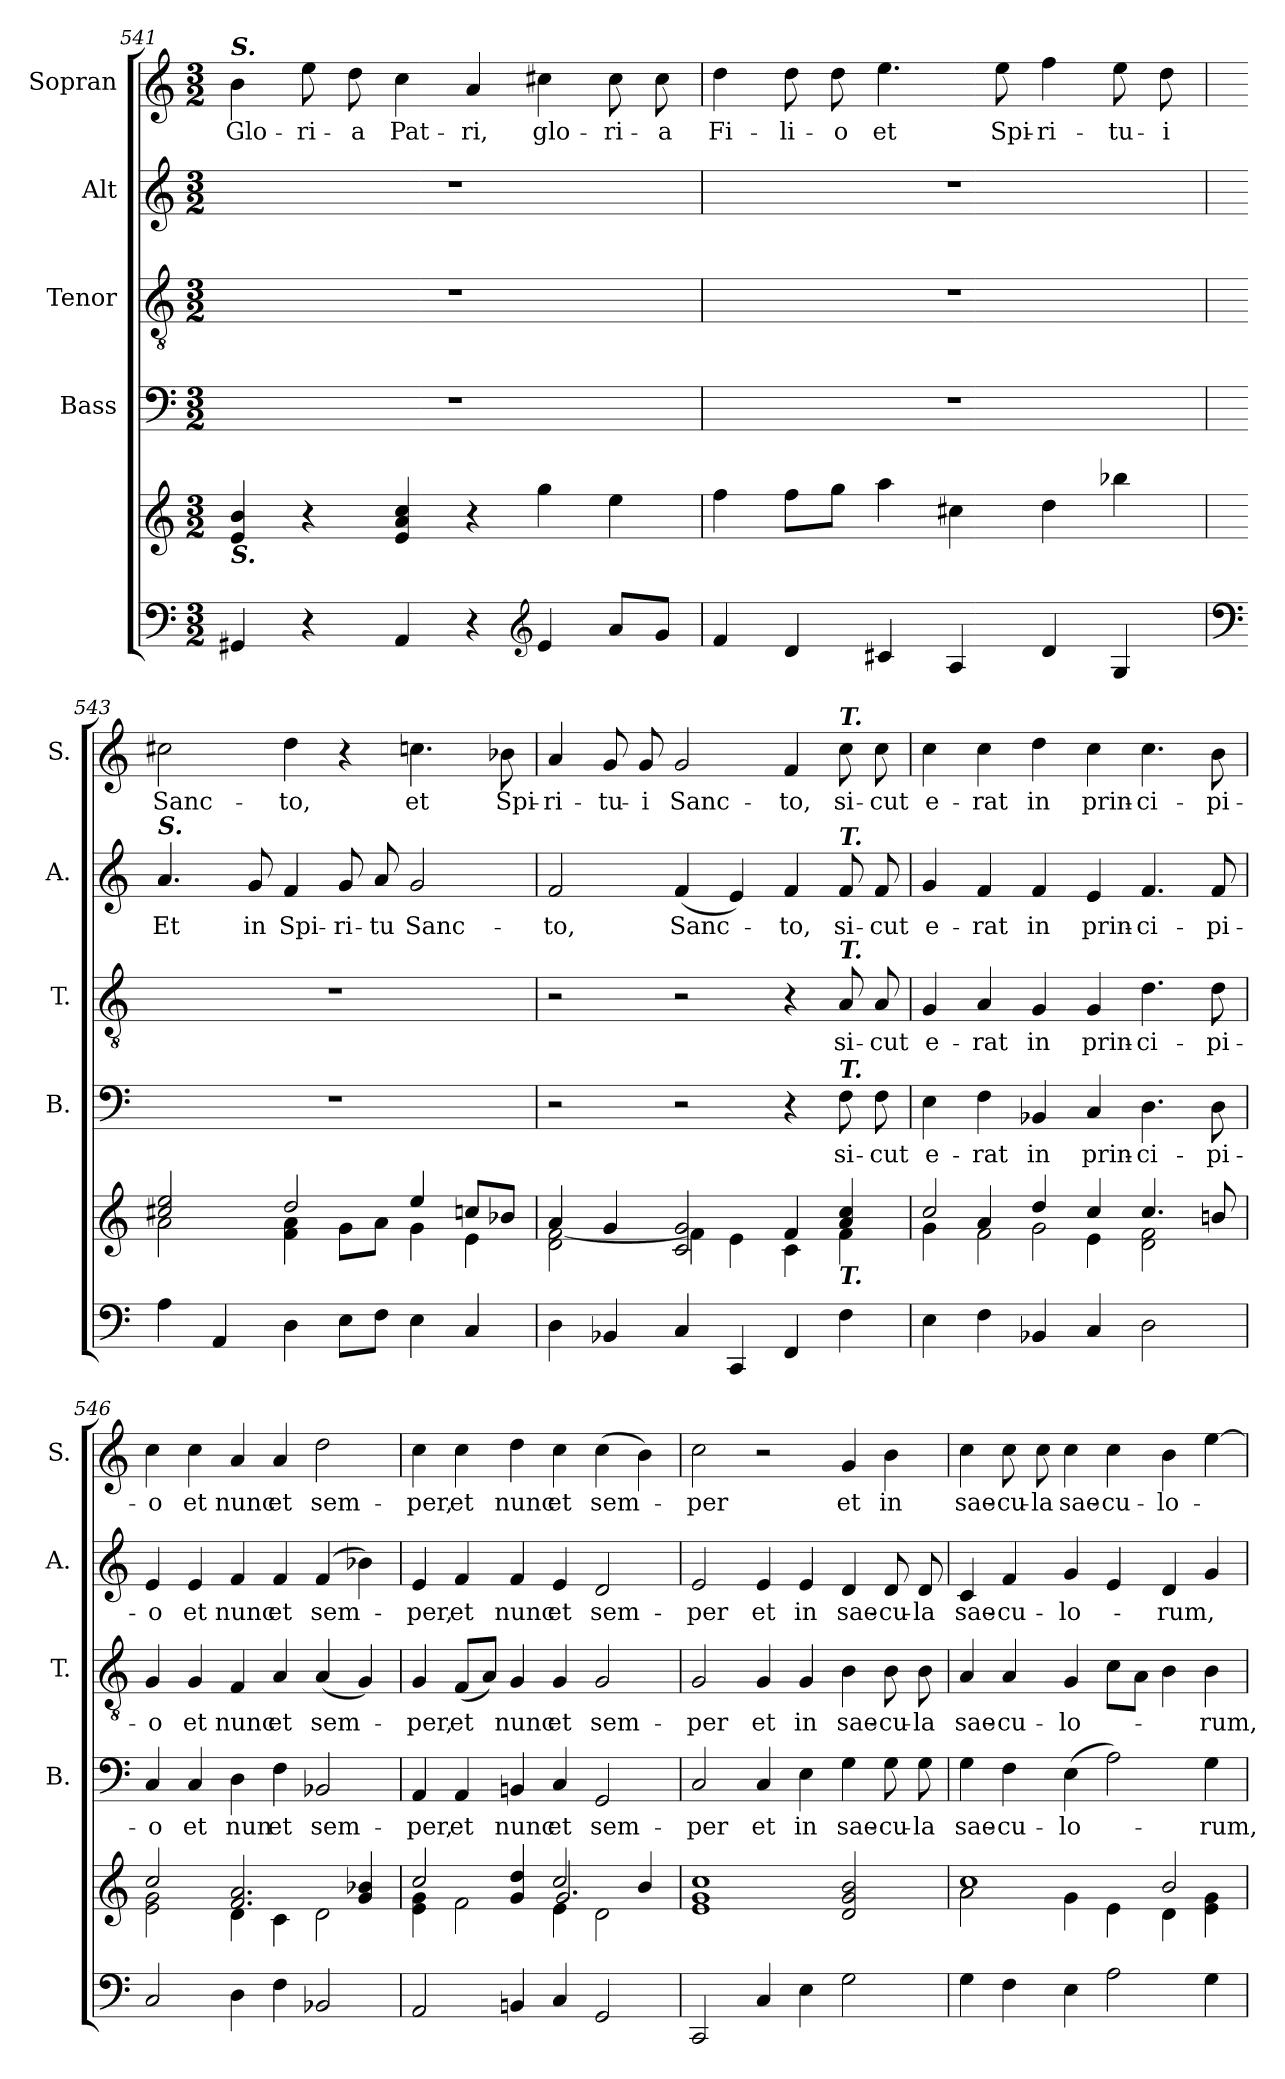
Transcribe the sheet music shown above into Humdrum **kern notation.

**kern	**kern	**kern	**text	**kern	**text	**kern	**text	**kern	**text
*part5	*part5	*part4	*part4	*part3	*part3	*part2	*part2	*part1	*part1
*staff6	*staff5	*staff4	*staff4	*staff3	*staff3	*staff2	*staff2	*staff1	*staff1
*	*	*I"Bass	*	*I"Tenor	*	*I"Alt	*	*I"Sopran	*
*	*	*I'B.	*	*I'T.	*	*I'A.	*	*I'S.	*
!!LO:LB:g=z
*clefF4	*clefG2	*clefF4	*	*clefGv2	*	*clefG2	*	*clefG2	*
*k[]	*k[]	*k[]	*	*k[]	*	*k[]	*	*k[]	*
*C:	*C:	*C:	*	*C:	*	*C:	*	*C:	*
*M3/2	*M3/2	*M3/2	*	*M3/2	*	*M3/2	*	*M3/2	*
=541	=541	=541	=541	=541	=541	=541	=541	=541	=541
!	!	!	!	!	!	!	!	!LO:TX:a:Bi:t=S.	!
!	!LO:TX:b:Bi:t=S.	!	!	!	!	!	!	!	!
!	!	!	!	!	!	!	!	!	!LO:LY:b
4GG#X/	4e/ 4b/	1.r	.	1.r	.	1.r	.	4b\	Glo-
!	!	!	!	!	!	!	!	!	!LO:LY:b
4r	4r	.	.	.	.	.	.	8ee\	-ri-
!	!	!	!	!	!	!	!	!	!LO:LY:b
.	.	.	.	.	.	.	.	8dd\	-a
!	!	!	!	!	!	!	!	!	!LO:LY:b
4AA/	4e/ 4a/ 4cc/	.	.	.	.	.	.	4cc\	Pat-
!	!	!	!	!	!	!	!	!	!LO:LY:b
4r	4r	.	.	.	.	.	.	4a/	-ri,
*clefG2	*	*	*	*	*	*	*	*	*
!	!	!	!	!	!	!	!	!	!LO:LY:b
4e/	4gg\	.	.	.	.	.	.	4cc#X\	glo-
!	!	!	!	!	!	!	!	!	!LO:LY:b
8a/L	4ee\	.	.	.	.	.	.	8cc#\	-ri-
!	!	!	!	!	!	!	!	!	!LO:LY:b
8g/J	.	.	.	.	.	.	.	8cc#\	-a
=542	=542	=542	=542	=542	=542	=542	=542	=542	=542
!	!	!	!	!	!	!	!	!	!LO:LY:b
4f/	4ff\	1.r	.	1.r	.	1.r	.	4dd\	Fi-
!	!	!	!	!	!	!	!	!	!LO:LY:b
4d/	8ff\L	.	.	.	.	.	.	8dd\	-li-
!	!	!	!	!	!	!	!	!	!LO:LY:b
.	8gg\J	.	.	.	.	.	.	8dd\	-o
!	!	!	!	!	!	!	!	!	!LO:LY:b
4c#X/	4aa\	.	.	.	.	.	.	4.ee\	et
4A/	4cc#X\	.	.	.	.	.	.	.	.
!	!	!	!	!	!	!	!	!	!LO:LY:b
.	.	.	.	.	.	.	.	8ee\	Spi-
!	!	!	!	!	!	!	!	!	!LO:LY:b
4d/	4dd\	.	.	.	.	.	.	4ff\	-ri-
!	!	!	!	!	!	!	!	!	!LO:LY:b
4G/	4bb-X\	.	.	.	.	.	.	8ee\	-tu-
!	!	!	!	!	!	!	!	!	!LO:LY:b
.	.	.	.	.	.	.	.	8dd\	-i
=543	=543	=543	=543	=543	=543	=543	=543	=543	=543
*clefF4	*	*	*	*	*	*	*	*	*
*	*^	*	*	*	*	*	*	*	*
!	!	!	!	!	!	!	!LO:TX:a:Bi:t=S.	!	!	!
!	!	!	!	!	!	!	!	!LO:LY:b	!	!LO:LY:b
4A\	2cc#X/ 2ee/	2a\	1.r	.	1.r	.	4.a/	Et	2cc#X\	Sanc-
4AA/	.	.	.	.	.	.	.	.	.	.
!	!	!	!	!	!	!	!	!LO:LY:b	!	!
.	.	.	.	.	.	.	8g/	in	.	.
!	!	!	!	!	!	!	!	!LO:LY:b	!	!LO:LY:b
4D\	2dd/	4f\ 4a\	.	.	.	.	4f/	Spi-	4dd\	-to,
!	!	!	!	!	!	!	!	!LO:LY:b	!	!
8E\L	.	8g\L	.	.	.	.	8g/	-ri-	4r	.
!	!	!	!	!	!	!	!	!LO:LY:b	!	!
8F\J	.	8a\J	.	.	.	.	8a/	-tu	.	.
!	!	!	!	!	!	!	!	!LO:LY:b	!	!LO:LY:b
4E\	4ee/	4g\	.	.	.	.	2g/	Sanc-	4.ccn\	et
4C/	8ccn/L	4e\	.	.	.	.	.	.	.	.
!	!	!	!	!	!	!	!	!	!	!LO:LY:b
.	8b-X/J	.	.	.	.	.	.	.	8b-X\	Spi-
!!LO:PB:g=z
=544	=544	=544	=544	=544	=544	=544	=544	=544	=544	=544
!	!	!	!	!	!	!	!	!LO:LY:b	!	!LO:LY:b
4D\	4a/	2d\ [<2f\	2r	.	2r	.	2f/	-to,	4a/	-ri-
!	!	!	!	!	!	!	!	!	!	!LO:LY:b
4BB-X/	4g/	.	.	.	.	.	.	.	8g/	-tu-
!	!	!	!	!	!	!	!	!	!	!LO:LY:b
.	.	.	.	.	.	.	.	.	8g/	-i
!	!	!	!	!	!	!	!	!LO:LY:b	!	!LO:LY:b
4C/	2c/ 2g/	4f\]	2r	.	2r	.	(<4f/	Sanc-	2g/	Sanc-
4CC/	.	4e\	.	.	.	.	4e/)	.	.	.
!	!	!	!	!	!	!	!	!LO:LY:b	!	!LO:LY:b
4FF/	4f/	4c\	4r	.	4r	.	4f/	-to,	4f/	-to,
!	!	!	!	!	!	!	!	!	!LO:TX:a:Bi:t=T.	!
!	!	!	!	!	!	!	!LO:TX:a:Bi:t=T.	!	!	!
!	!	!	!	!	!LO:TX:a:Bi:t=T.	!	!	!	!	!
!	!	!	!LO:TX:a:Bi:t=T.	!	!	!	!	!	!	!
!	!LO:TX:b:Bi:t=T.	!	!	!	!	!	!	!	!	!
!	!	!	!	!LO:LY:b	!	!LO:LY:b	!	!LO:LY:b	!	!LO:LY:b
4F\	4a/ 4cc/	4f\	8F\	si-	8A/	si-	8f/	si-	8cc\	si-
!	!	!	!	!LO:LY:b	!	!LO:LY:b	!	!LO:LY:b	!	!LO:LY:b
.	.	.	8F\	-cut	8A/	-cut	8f/	-cut	8cc\	-cut
=545	=545	=545	=545	=545	=545	=545	=545	=545	=545	=545
*	*	*^	*	*	*	*	*	*	*	*
!	!	!	!	!	!LO:LY:b	!	!LO:LY:b	!	!LO:LY:b	!	!LO:LY:b
4E\	2cc/	4g\	4ryy	4E\	e-	4G/	e-	4g/	e-	4cc\	e-
!	!	!	!	!	!LO:LY:b	!	!LO:LY:b	!	!LO:LY:b	!	!LO:LY:b
4F\	.	2f\	4a/	4F\	-rat	4A/	-rat	4f/	-rat	4cc\	-rat
!	!	!	!	!	!LO:LY:b	!	!LO:LY:b	!	!LO:LY:b	!	!LO:LY:b
4BB-X/	4dd/	.	2g\	4BB-X/	in	4G/	in	4f/	in	4dd\	in
!	!	!	!	!	!LO:LY:b	!	!LO:LY:b	!	!LO:LY:b	!	!LO:LY:b
4C/	4cc/	4e\	.	4C/	prin-	4G/	prin-	4e/	prin-	4cc\	prin-
!	!	!	!	!	!LO:LY:b	!	!LO:LY:b	!	!LO:LY:b	!	!LO:LY:b
2D\	4.cc/	2d\ 2f\	2ryy	4.D\	-ci-	4.d\	-ci-	4.f/	-ci-	4.cc\	-ci-
!	!	!	!	!	!LO:LY:b	!	!LO:LY:b	!	!LO:LY:b	!	!LO:LY:b
.	8bn/	.	.	8D\	-pi-	8d\	-pi-	8f/	-pi-	8b\	-pi-
*	*	*v	*v	*	*	*	*	*	*	*	*
=546	=546	=546	=546	=546	=546	=546	=546	=546	=546	=546
!	!	!	!	!LO:LY:b	!	!LO:LY:b	!	!LO:LY:b	!	!LO:LY:b
2C/	2cc/	2e\ 2g\	4C/	-o	4G/	-o	4e/	-o	4cc\	-o
!	!	!	!	!LO:LY:b	!	!LO:LY:b	!	!LO:LY:b	!	!LO:LY:b
.	.	.	4C/	et	4G/	et	4e/	et	4cc\	et
!	!	!	!	!LO:LY:b	!	!LO:LY:b	!	!LO:LY:b	!	!LO:LY:b
4D\	2.f/ 2.a/	4d\	4D\	nun	4F/	nunc	4f/	nunc	4a/	nunc
!	!	!	!	!LO:LY:b	!	!LO:LY:b	!	!LO:LY:b	!	!LO:LY:b
4F\	.	4c\	4F\	et	4A/	et	4f/	et	4a/	et
!	!	!	!	!LO:LY:b	!	!LO:LY:b	!	!LO:LY:b	!	!LO:LY:b
2BB-X/	.	2d\	2BB-X/	sem-	(<4A/	sem-	(4f/	sem-	2dd\	sem-
.	4g/ 4b-X/	.	.	.	4G/)	.	4b-X\)	.	.	.
=547	=547	=547	=547	=547	=547	=547	=547	=547	=547	=547
*	*	*^	*	*	*	*	*	*	*	*
!	!	!	!	!	!LO:LY:b	!	!LO:LY:b	!	!LO:LY:b	!	!LO:LY:b
2AA/	2cc/	4e\ 4g\	2.ryy	4AA/	-per,	4G/	-per,	4e/	-per,	4cc\	-per,
!	!	!	!	!	!LO:LY:b	!	!LO:LY:b	!	!LO:LY:b	!	!LO:LY:b
.	.	2f\	.	4AA/	et	(<8F/L	et	4f/	et	4cc\	et
.	.	.	.	.	.	8A/J)	.	.	.	.	.
!	!	!	!	!	!LO:LY:b	!	!LO:LY:b	!	!LO:LY:b	!	!LO:LY:b
4BBn/	4g/ 4dd/	.	.	4BBn/	nunc	4G/	nunc	4f/	nunc	4dd\	nunc
!	!	!	!	!	!LO:LY:b	!	!LO:LY:b	!	!LO:LY:b	!	!LO:LY:b
4C/	2cc/	4e\	2.g/	4C/	et	4G/	et	4e/	et	4cc\	et
!	!	!	!	!	!LO:LY:b	!	!LO:LY:b	!	!LO:LY:b	!	!LO:LY:b
2GG/	.	2d\	.	2GG/	sem-	2G/	sem-	2d/	sem-	(>4cc\	sem-
.	4b/	.	.	.	.	.	.	.	.	4b\)	.
*	*v	*v	*v	*	*	*	*	*	*	*	*
!!LO:LB:g=z
=548	=548	=548	=548	=548	=548	=548	=548	=548	=548
!	!	!	!LO:LY:b	!	!LO:LY:b	!	!LO:LY:b	!	!LO:LY:b
2CC/	1e 1g 1cc	2C/	-per	2G/	-per	2e/	-per	2cc\	-per
!	!	!	!LO:LY:b	!	!LO:LY:b	!	!LO:LY:b	!	!
4C/	.	4C/	et	4G/	et	4e/	et	2r	.
!	!	!	!LO:LY:b	!	!LO:LY:b	!	!LO:LY:b	!	!
4E\	.	4E\	in	4G/	in	4e/	in	.	.
!	!	!	!LO:LY:b	!	!LO:LY:b	!	!LO:LY:b	!	!LO:LY:b
2G\	2d/ 2g/ 2b/	4G\	sae-	4B\	sae-	4d/	sae-	4g/	et
!	!	!	!LO:LY:b	!	!LO:LY:b	!	!LO:LY:b	!	!LO:LY:b
.	.	8G\	-cu-	8B\	-cu-	8d/	-cu-	4b\	in
!	!	!	!LO:LY:b	!	!LO:LY:b	!	!LO:LY:b	!	!
.	.	8G\	-la	8B\	-la	8d/	-la	.	.
=549	=549	=549	=549	=549	=549	=549	=549	=549	=549
*	*^	*	*	*	*	*	*	*	*
!	!	!	!	!LO:LY:b	!	!LO:LY:b	!	!LO:LY:b	!	!LO:LY:b
4G\	1cc	2a\	4G\	sae-	4A/	sae-	4c/	sae-	4cc\	sae-
!	!	!	!	!LO:LY:b	!	!LO:LY:b	!	!LO:LY:b	!	!LO:LY:b
4F\	.	.	4F\	-cu-	4A/	-cu-	4f/	-cu-	8cc\	-cu-
!	!	!	!	!	!	!	!	!	!	!LO:LY:b
.	.	.	.	.	.	.	.	.	8cc\	-la
!	!	!	!	!LO:LY:b	!	!LO:LY:b	!	!LO:LY:b	!	!LO:LY:b
4E\	.	4g\	(>4E\	-lo-	4G/	-lo-	4g/	-lo-	4cc\	sae-
!	!	!	!	!	!	!	!	!	!	!LO:LY:b
2A\	.	4e\	2A\)	.	8c\L	.	4e/	.	4cc\	-cu-
.	.	.	.	.	8A\J	.	.	.	.	.
!	!	!	!	!	!	!	!	!LO:LY:b	!	!LO:LY:b
.	2b/	4d\	.	.	4B\	.	4d/	-rum,	4b\	-lo-
!	!	!	!	!LO:LY:b	!	!LO:LY:b	!	!	!	!
4G\	.	4e\ 4g\	4G\	-rum,	4B\	-rum,	4g/	.	[4ee\	.
*	*v	*v	*	*	*	*	*	*	*	*
=	=	=	=	=	=	=	=	=	=
*-	*-	*-	*-	*-	*-	*-	*-	*-	*-
